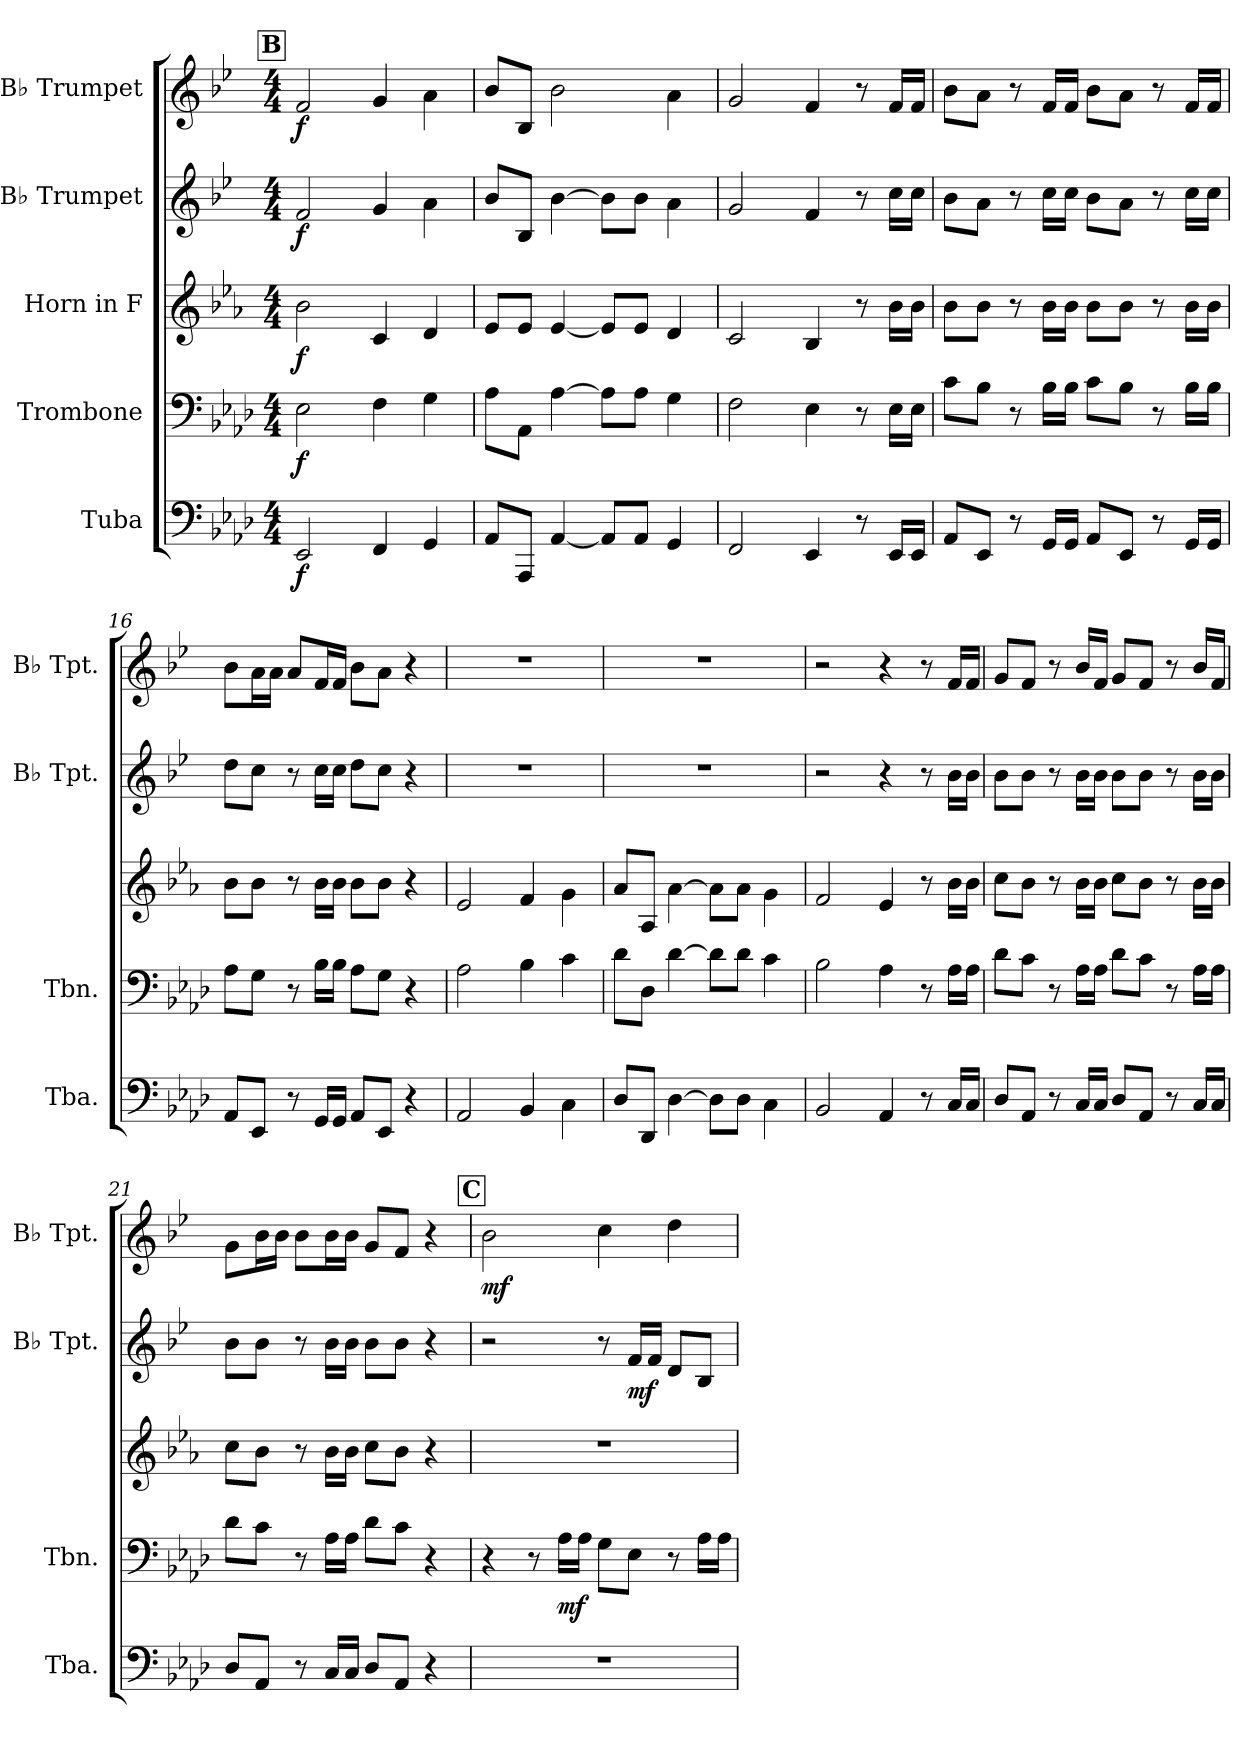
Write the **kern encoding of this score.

**kern	**dynam	**kern	**dynam	**kern	**dynam	**kern	**dynam	**kern	**dynam
*part5	*part5	*part4	*part4	*part3	*part3	*part2	*part2	*part1	*part1
*staff5	*staff5	*staff4	*staff4	*staff3	*staff3	*staff2	*staff2	*staff1	*staff1
*I"Tuba	*	*I"Trombone	*	*I"Horn in F	*	*I"B♭ Trumpet	*	*I"B♭ Trumpet	*
*I'Tba.	*	*I'Tbn.	*	*	*	*I'B♭ Tpt.	*	*I'B♭ Tpt.	*
*clefF4	*	*clefF4	*	*clefG2	*	*clefG2	*	*clefG2	*
*	*	*	*	*ITrd4c7	*	*ITrd1c2	*	*ITrd1c2	*
*k[b-e-a-d-]	*	*k[b-e-a-d-]	*	*k[b-e-a-d-]	*	*k[b-e-a-d-]	*	*k[b-e-a-d-]	*
*M4/4	*	*M4/4	*	*M4/4	*	*M4/4	*	*M4/4	*
!!LO:REH:place=s1:a:B:fs=14:t=B
=12	=12	=12	=12	=12	=12	=12	=12	=12	=12
!	!LO:DY:b	!	!LO:DY:b	!	!LO:DY:b	!	!LO:DY:b	!	!LO:DY:b
2EE-/	f	2E-\	f	2e-\	f	2e-/	f	2e-/	f
4FF/	.	4F\	.	4F/	.	4f/	.	4f/	.
4GG/	.	4G\	.	4G/	.	4g\	.	4g\	.
=13	=13	=13	=13	=13	=13	=13	=13	=13	=13
8AA-/L	.	8A-\L	.	8A-/L	.	8a-/L	.	8a-/L	.
8AAA-/J	.	8AA-\J	.	8A-/J	.	8A-/J	.	8A-/J	.
[4AA-/	.	[4A-\	.	[4A-/	.	[4a-\	.	2a-\	.
8AA-/L]	.	8A-\L]	.	8A-/L]	.	8a-\L]	.	.	.
8AA-/J	.	8A-\J	.	8A-/J	.	8a-\J	.	.	.
4GG/	.	4G\	.	4G/	.	4g\	.	4g\	.
=14	=14	=14	=14	=14	=14	=14	=14	=14	=14
2FF/	.	2F\	.	2F/	.	2f/	.	2f/	.
4EE-/	.	4E-\	.	4E-/	.	4e-/	.	4e-/	.
8r	.	8r	.	8r	.	8r	.	8r	.
16EE-/LL	.	16E-\LL	.	16e-\LL	.	16b-\LL	.	16e-/LL	.
16EE-/JJ	.	16E-\JJ	.	16e-\JJ	.	16b-\JJ	.	16e-/JJ	.
=15	=15	=15	=15	=15	=15	=15	=15	=15	=15
8AA-/L	.	8c\L	.	8e-\L	.	8a-\L	.	8a-\L	.
8EE-/J	.	8B-\J	.	8e-\J	.	8g\J	.	8g\J	.
8r	.	8r	.	8r	.	8r	.	8r	.
16GG/LL	.	16B-\LL	.	16e-\LL	.	16b-\LL	.	16e-/LL	.
16GG/JJ	.	16B-\JJ	.	16e-\JJ	.	16b-\JJ	.	16e-/JJ	.
8AA-/L	.	8c\L	.	8e-\L	.	8a-\L	.	8a-\L	.
8EE-/J	.	8B-\J	.	8e-\J	.	8g\J	.	8g\J	.
8r	.	8r	.	8r	.	8r	.	8r	.
16GG/LL	.	16B-\LL	.	16e-\LL	.	16b-\LL	.	16e-/LL	.
16GG/JJ	.	16B-\JJ	.	16e-\JJ	.	16b-\JJ	.	16e-/JJ	.
!!LO:LB:g=z
=16	=16	=16	=16	=16	=16	=16	=16	=16	=16
8AA-/L	.	8A-\L	.	8e-\L	.	8cc\L	.	8a-\L	.
8EE-/J	.	8G\J	.	8e-\J	.	8b-\J	.	16g\L	.
.	.	.	.	.	.	.	.	16g\JJ	.
8r	.	8r	.	8r	.	8r	.	8g/L	.
16GG/LL	.	16B-\LL	.	16e-\LL	.	16b-\LL	.	16e-/L	.
16GG/JJ	.	16B-\JJ	.	16e-\JJ	.	16b-\JJ	.	16e-/JJ	.
8AA-/L	.	8A-\L	.	8e-\L	.	8cc\L	.	8a-\L	.
8EE-/J	.	8G\J	.	8e-\J	.	8b-\J	.	8g\J	.
4r	.	4r	.	4r	.	4r	.	4r	.
=17	=17	=17	=17	=17	=17	=17	=17	=17	=17
2AA-/	.	2A-\	.	2A-/	.	1r	.	1r	.
4BB-/	.	4B-\	.	4B-/	.	.	.	.	.
4C\	.	4c\	.	4c\	.	.	.	.	.
=18	=18	=18	=18	=18	=18	=18	=18	=18	=18
8D-/L	.	8d-\L	.	8d-/L	.	1r	.	1r	.
8DD-/J	.	8D-\J	.	8D-/J	.	.	.	.	.
[4D-\	.	[4d-\	.	[4d-\	.	.	.	.	.
8D-\L]	.	8d-\L]	.	8d-\L]	.	.	.	.	.
8D-\J	.	8d-\J	.	8d-\J	.	.	.	.	.
4C\	.	4c\	.	4c\	.	.	.	.	.
=19	=19	=19	=19	=19	=19	=19	=19	=19	=19
2BB-/	.	2B-\	.	2B-/	.	2r	.	2r	.
4AA-/	.	4A-\	.	4A-/	.	4r	.	4r	.
8r	.	8r	.	8r	.	8r	.	8r	.
16C/LL	.	16A-\LL	.	16e-\LL	.	16a-\LL	.	16e-/LL	.
16C/JJ	.	16A-\JJ	.	16e-\JJ	.	16a-\JJ	.	16e-/JJ	.
=20	=20	=20	=20	=20	=20	=20	=20	=20	=20
8D-/L	.	8d-\L	.	8f\L	.	8a-\L	.	8f/L	.
8AA-/J	.	8c\J	.	8e-\J	.	8a-\J	.	8e-/J	.
8r	.	8r	.	8r	.	8r	.	8r	.
16C/LL	.	16A-\LL	.	16e-\LL	.	16a-\LL	.	16a-/LL	.
16C/JJ	.	16A-\JJ	.	16e-\JJ	.	16a-\JJ	.	16e-/JJ	.
8D-/L	.	8d-\L	.	8f\L	.	8a-\L	.	8f/L	.
8AA-/J	.	8c\J	.	8e-\J	.	8a-\J	.	8e-/J	.
8r	.	8r	.	8r	.	8r	.	8r	.
16C/LL	.	16A-\LL	.	16e-\LL	.	16a-\LL	.	16a-/LL	.
16C/JJ	.	16A-\JJ	.	16e-\JJ	.	16a-\JJ	.	16e-/JJ	.
=21	=21	=21	=21	=21	=21	=21	=21	=21	=21
8D-/L	.	8d-\L	.	8f\L	.	8a-\L	.	8f\L	.
8AA-/J	.	8c\J	.	8e-\J	.	8a-\J	.	16a-\L	.
.	.	.	.	.	.	.	.	16a-\JJ	.
8r	.	8r	.	8r	.	8r	.	8a-\L	.
16C/LL	.	16A-\LL	.	16e-\LL	.	16a-\LL	.	16a-\L	.
16C/JJ	.	16A-\JJ	.	16e-\JJ	.	16a-\JJ	.	16a-\JJ	.
8D-/L	.	8d-\L	.	8f\L	.	8a-\L	.	8f/L	.
8AA-/J	.	8c\J	.	8e-\J	.	8a-\J	.	8e-/J	.
4r	.	4r	.	4r	.	4r	.	4r	.
!!LO:PB:g=z
!!LO:REH:place=s1:a:B:fs=14:t=C
=22	=22	=22	=22	=22	=22	=22	=22	=22	=22
!	!	!	!	!	!	!	!	!	!LO:DY:b
1r	.	4r	.	1r	.	2r	.	2a-\	mf
.	.	8r	.	.	.	.	.	.	.
!	!	!	!LO:DY:b	!	!	!	!	!	!
.	.	16A-\LL	mf	.	.	.	.	.	.
.	.	16A-\JJ	.	.	.	.	.	.	.
.	.	8G\L	.	.	.	8r	.	4b-\	.
!	!	!	!	!	!	!	!LO:DY:b	!	!
.	.	8E-\J	.	.	.	16e-/LL	mf	.	.
.	.	.	.	.	.	16e-/JJ	.	.	.
.	.	8r	.	.	.	8c/L	.	4cc\	.
.	.	16A-\LL	.	.	.	8A-/J	.	.	.
.	.	16A-\JJ	.	.	.	.	.	.	.
=	=	=	=	=	=	=	=	=	=
*-	*-	*-	*-	*-	*-	*-	*-	*-	*-
